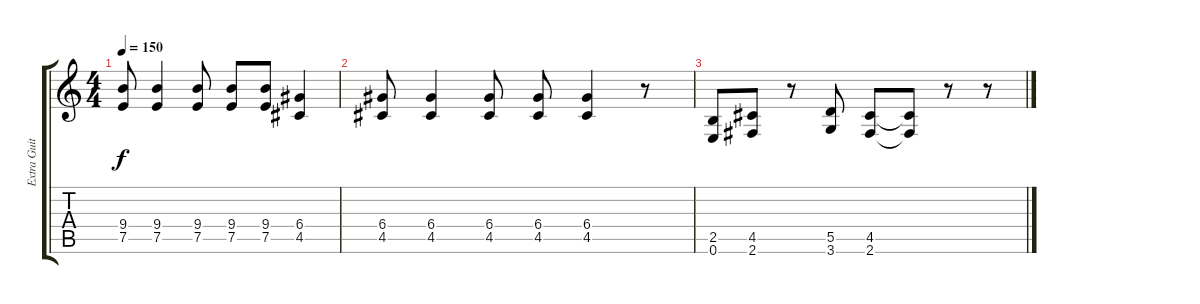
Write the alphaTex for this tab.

\track ("Extra Guitar" "Extra Guit") {instrument distortionguitar}
\staff {score tabs}
\tuning (E4 B3 G3 D3 A2 E2) {hide}
\ts (4 4)
\tempo 150
\clef g2
\ks c
(9.4 7.5).8{dy f} (9.4 7.5).4 (9.4 7.5).8 (9.4 7.5).8 (9.4 7.5).8 (6.4 4.5).4 |
(6.4 4.5).8 (6.4 4.5).4 (6.4 4.5).8 (6.4 4.5).8 (6.4 4.5).4 r.8 |
(2.5 0.6).8{volume 16} (4.5 2.6).8 r.8 (5.5 3.6).8 (4.5 2.6).8 (4.5{t} 2.6{t}).8 r.8 r.8
